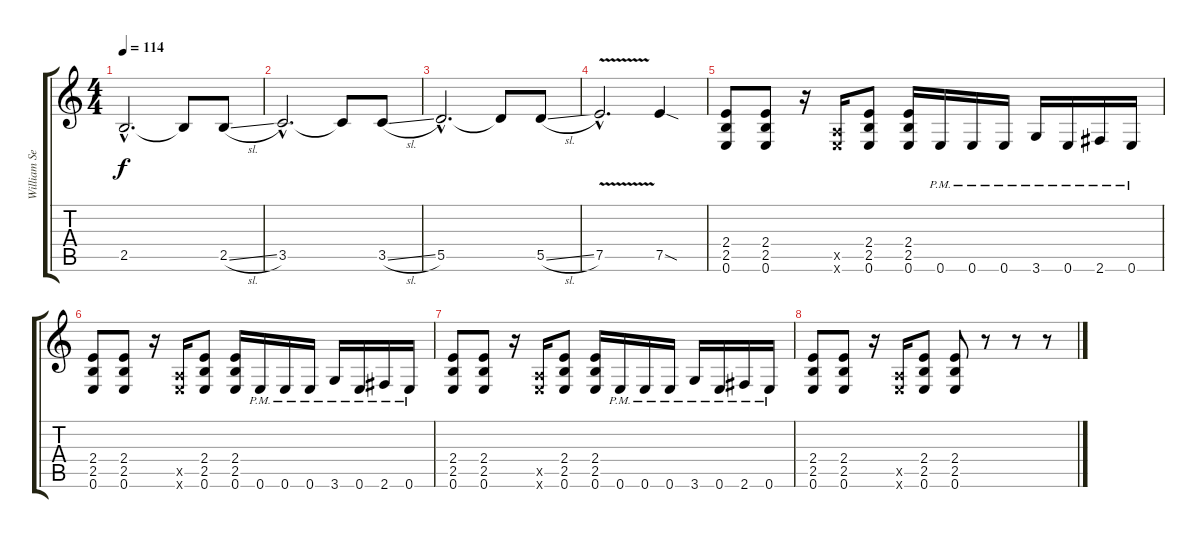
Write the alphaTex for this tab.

\track ("William Seghers" "William Se") {instrument distortionguitar}
\staff {score tabs}
\tuning (E4 B3 G3 D3 A2 E2) {hide}
\ts (4 4)
\tempo 114
\clef g2
\ks c
2.5{hac}.2{d dy f} 2.5{t}.8 2.5{sl}.8 |
3.5{hac}.2{d} 3.5{t}.8 3.5{sl}.8 |
5.5{hac}.2{d} 5.5{t}.8 5.5{sl}.8 |
7.5{v hac}.2{d} 7.5{sod}.4 |
(2.4 2.5 0.6).8 (2.4 2.5 0.6).8 r.16 (0.5{x} 0.6{x}).16 (2.4 2.5 0.6).8 (2.4 2.5 0.6).16 0.6{pm}.16 0.6{pm}.16 0.6{pm}.16 3.6{pm}.16 0.6{pm}.16 2.6{pm}.16 0.6{pm}.16 |
(2.4 2.5 0.6).8 (2.4 2.5 0.6).8 r.16 (0.5{x} 0.6{x}).16 (2.4 2.5 0.6).8 (2.4 2.5 0.6).16 0.6{pm}.16 0.6{pm}.16 0.6{pm}.16 3.6{pm}.16 0.6{pm}.16 2.6{pm}.16 0.6{pm}.16 |
(2.4 2.5 0.6).8 (2.4 2.5 0.6).8 r.16 (0.5{x} 0.6{x}).16 (2.4 2.5 0.6).8 (2.4 2.5 0.6).16 0.6{pm}.16 0.6{pm}.16 0.6{pm}.16 3.6{pm}.16 0.6{pm}.16 2.6{pm}.16 0.6{pm}.16 |
(2.4 2.5 0.6).8 (2.4 2.5 0.6).8 r.16 (0.5{x} 0.6{x}).16 (2.4 2.5 0.6).8 (2.4 2.5 0.6).8 r.8 r.8 r.8
